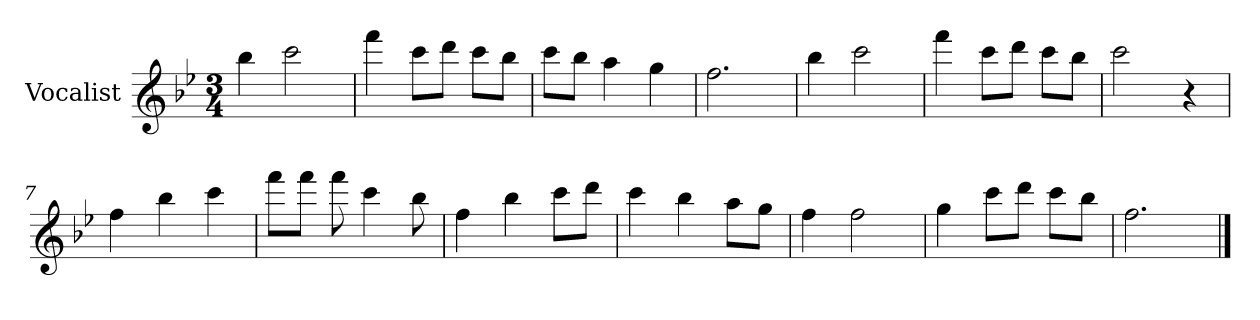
**kern
*part1
*staff1
*I"Vocalist
*k[b-e-]
*B-:
*M3/4
=
4bb-
2ccc
=1
4fff
8cccL
8dddJ
8cccL
8bb-J
=2
8cccL
8bb-J
4aa
4gg
=3
2.ff
=4
4bb-
2ccc
=5
4fff
8cccL
8dddJ
8cccL
8bb-J
=6
2ccc
4r
=7
4ff
4bb-
4ccc
=8
8fffL
8fffJ
8fff
4ccc
8bb-
=9
4ff
4bb-
8cccL
8dddJ
=10
4ccc
4bb-
8aaL
8ggJ
=11
4ff
2ff
=12
4gg
8cccL
8dddJ
8cccL
8bb-J
=13
2.ff
==
*-
